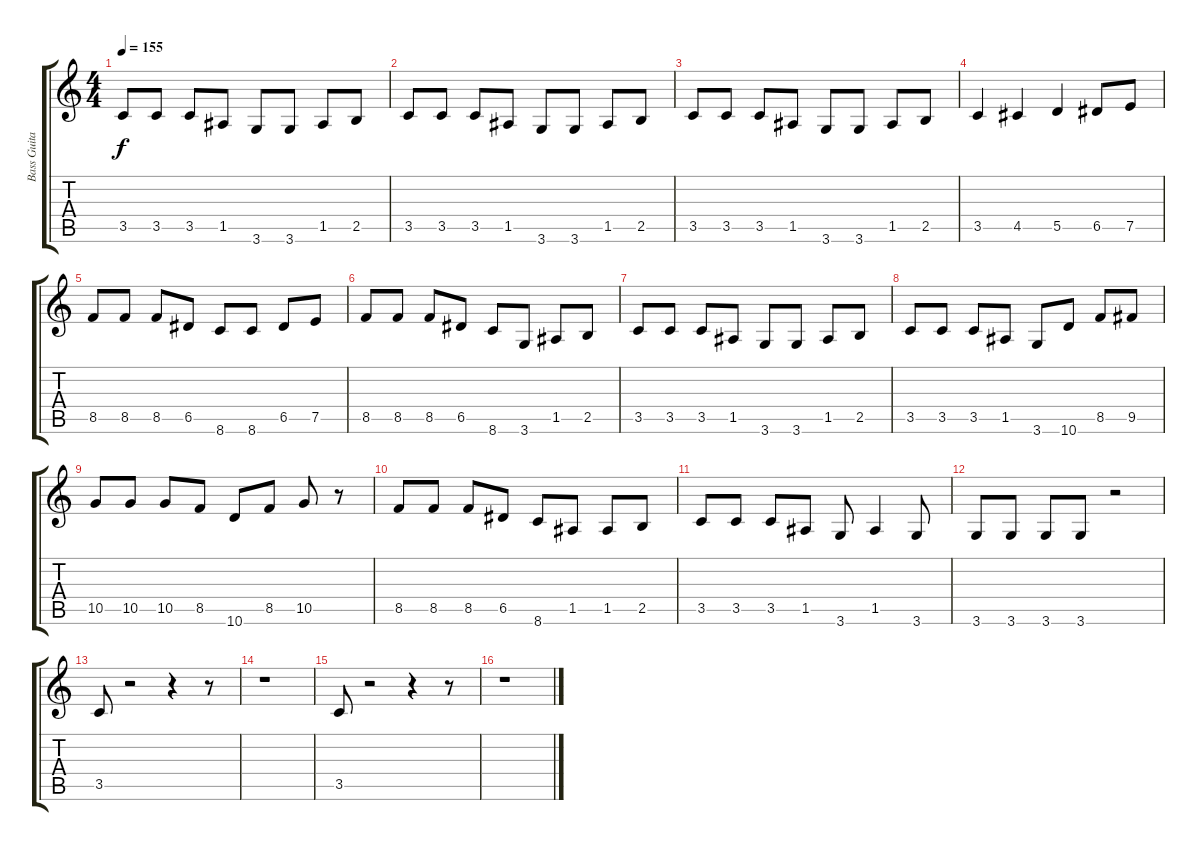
\track ("Bass Guitar" "Bass Guita") {instrument fretlessbass}
\staff {score tabs}
\tuning (E4 B3 G3 D3 A2 E2) {hide}
\ts (4 4)
\tempo 155
\clef g2
\ks c
3.5.8{dy f} 3.5.8 3.5.8 1.5.8 3.6.8 3.6.8 1.5.8 2.5.8 |
3.5.8 3.5.8 3.5.8 1.5.8 3.6.8 3.6.8 1.5.8 2.5.8 |
3.5.8 3.5.8 3.5.8 1.5.8 3.6.8 3.6.8 1.5.8 2.5.8 |
3.5.4 4.5.4 5.5.4 6.5.8 7.5.8 |
8.5.8 8.5.8 8.5.8 6.5.8 8.6.8 8.6.8 6.5.8 7.5.8 |
8.5.8 8.5.8 8.5.8 6.5.8 8.6.8 3.6.8 1.5.8 2.5.8 |
3.5.8 3.5.8 3.5.8 1.5.8 3.6.8 3.6.8 1.5.8 2.5.8 |
3.5.8 3.5.8 3.5.8 1.5.8 3.6.8 10.6.8 8.5.8 9.5.8 |
10.5.8 10.5.8 10.5.8 8.5.8 10.6.8 8.5.8 10.5.8 r.8 |
8.5.8 8.5.8 8.5.8 6.5.8 8.6.8 1.5.8 1.5.8 2.5.8 |
3.5.8 3.5.8 3.5.8 1.5.8 3.6.8 1.5.4 3.6.8 |
3.6.8 3.6.8 3.6.8 3.6.8 r.2 |
3.5.8 r.2 r.4 r.8 |
r.1 |
3.5.8 r.2 r.4 r.8 |
r.1
